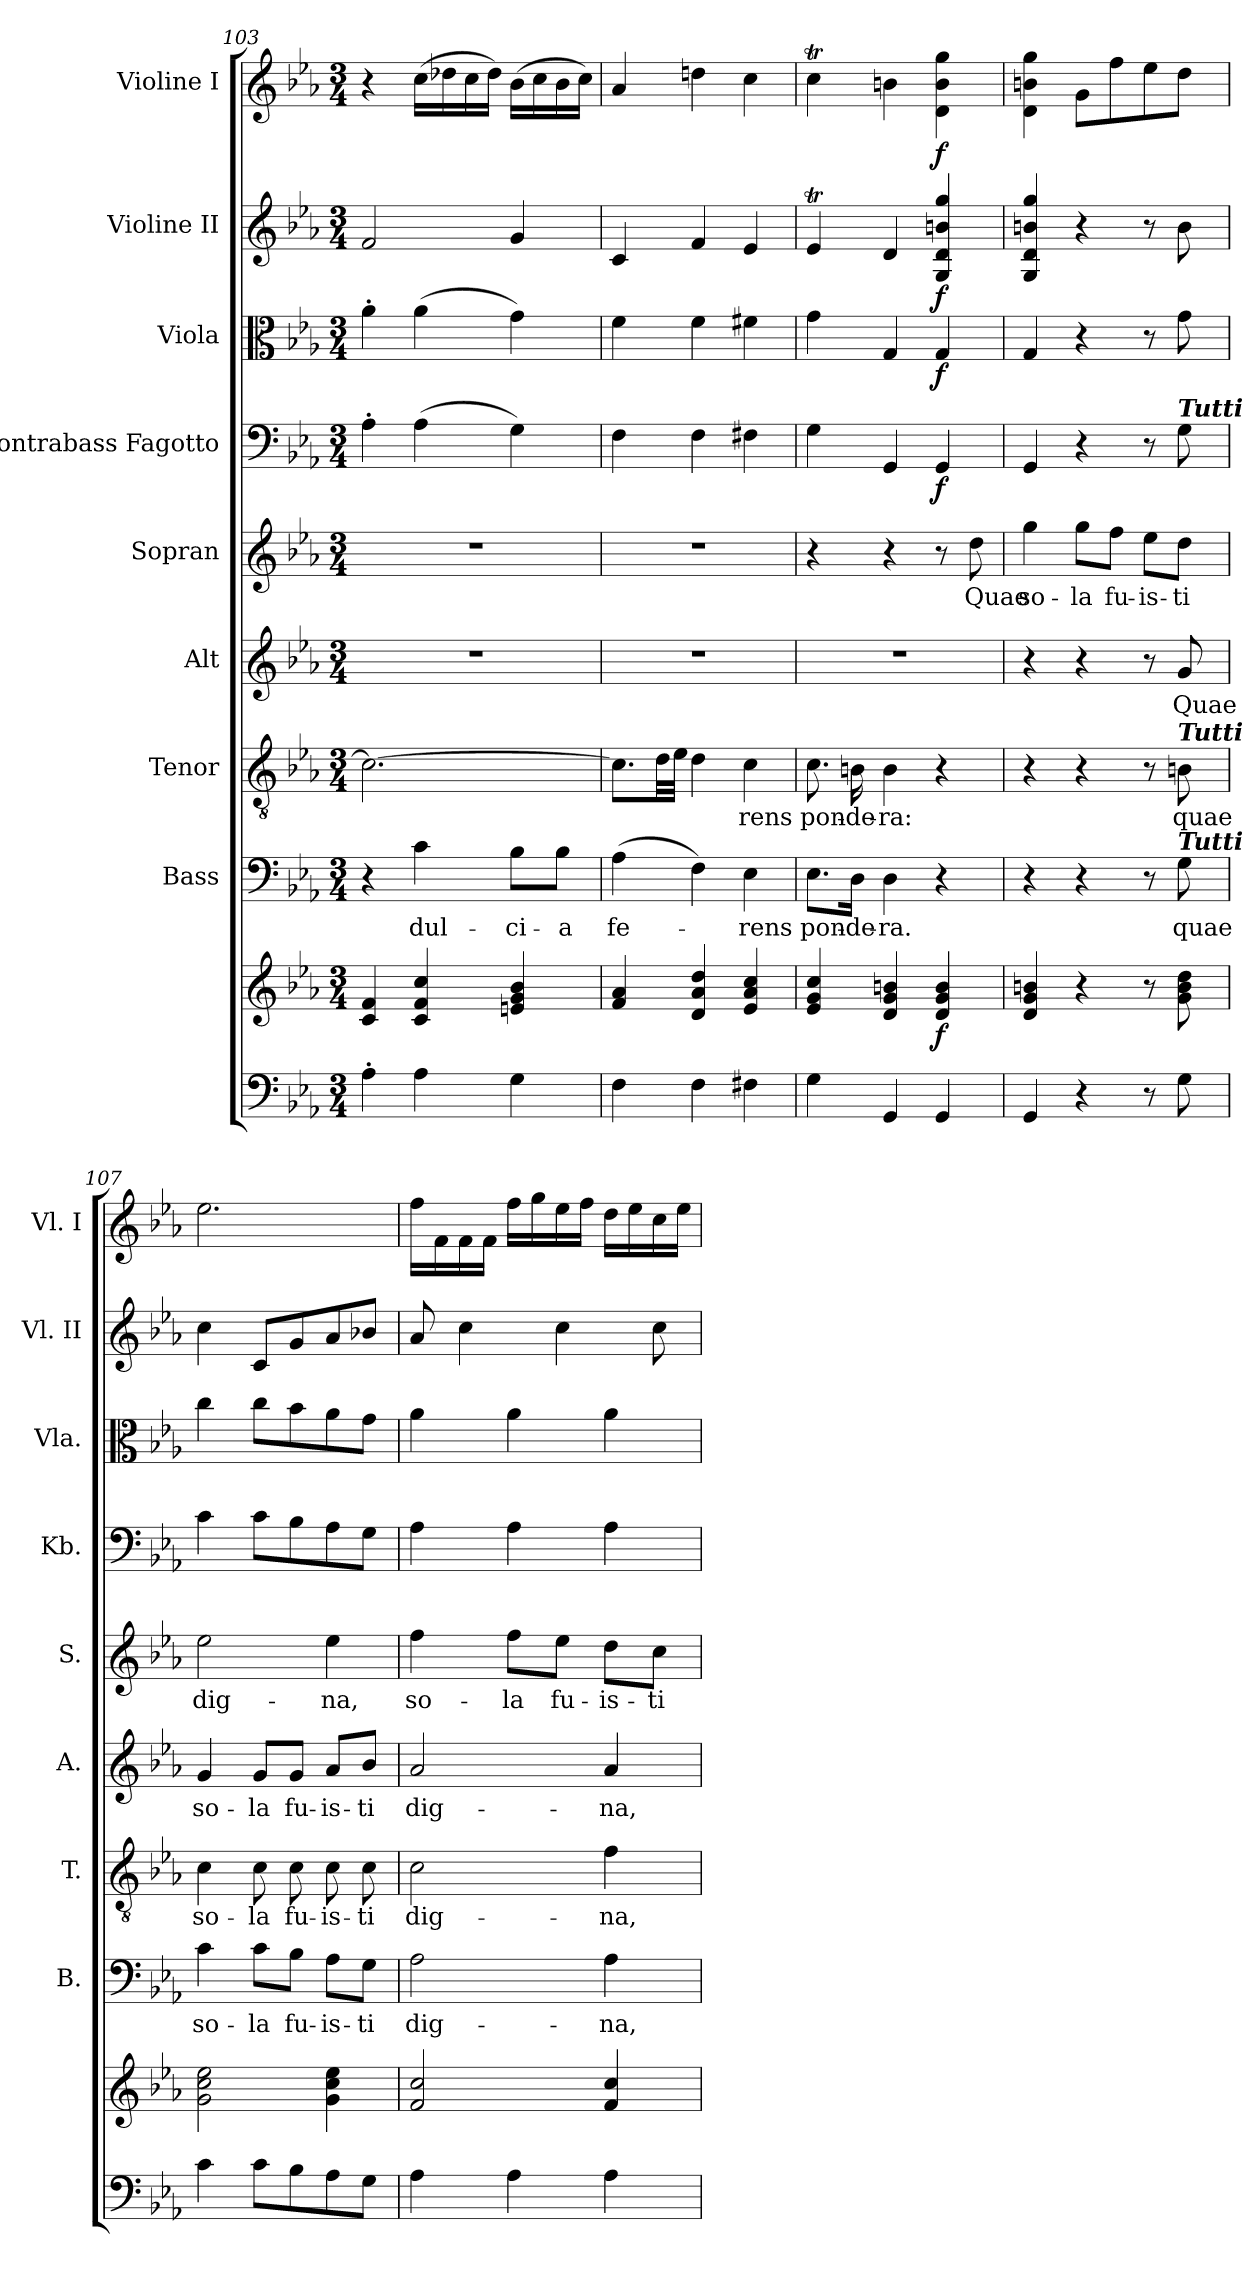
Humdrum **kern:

**kern	**kern	**dynam	**kern	**text	**kern	**text	**kern	**text	**kern	**text	**kern	**dynam	**kern	**dynam	**kern	**dynam	**kern	**dynam
*part9	*part9	*part9	*part8	*part8	*part7	*part7	*part6	*part6	*part5	*part5	*part4	*part4	*part3	*part3	*part2	*part2	*part1	*part1
*staff10	*staff9	*staff9/10	*staff8	*staff8	*staff7	*staff7	*staff6	*staff6	*staff5	*staff5	*staff4	*staff4	*staff3	*staff3	*staff2	*staff2	*staff1	*staff1
*	*	*	*I"Bass	*	*I"Tenor	*	*I"Alt	*	*I"Sopran	*	*I"Kontrabass Fagotto	*	*I"Viola	*	*I"Violine II	*	*I"Violine I	*
*	*	*	*I'B.	*	*I'T.	*	*I'A.	*	*I'S.	*	*I'Kb.	*	*I'Vla.	*	*I'Vl. II	*	*I'Vl. I	*
*clefF4	*clefG2	*	*clefF4	*	*clefGv2	*	*clefG2	*	*clefG2	*	*clefF4	*	*clefC3	*	*clefG2	*	*clefG2	*
*	*	*	*	*	*	*	*	*	*	*	*ITrd7c12	*	*	*	*	*	*	*
*k[b-e-a-]	*k[b-e-a-]	*	*k[b-e-a-]	*	*k[b-e-a-]	*	*k[b-e-a-]	*	*k[b-e-a-]	*	*k[b-e-a-]	*	*k[b-e-a-]	*	*k[b-e-a-]	*	*k[b-e-a-]	*
*E-:	*E-:	*	*E-:	*	*E-:	*	*E-:	*	*E-:	*	*E-:	*	*E-:	*	*E-:	*	*E-:	*
*M3/4	*M3/4	*	*M3/4	*	*M3/4	*	*M3/4	*	*M3/4	*	*M3/4	*	*M3/4	*	*M3/4	*	*M3/4	*
=103	=103	=103	=103	=103	=103	=103	=103	=103	=103	=103	=103	=103	=103	=103	=103	=103	=103	=103
4A-'>\	4c/ 4f/	.	4r	.	2.c\_	.	2.r	.	2.r	.	4AA-'>\	.	4a-'>\	.	2f/	.	4r	.
!	!	!	!	!LO:LY:b	!	!	!	!	!	!	!	!	!	!	!	!	!	!
4A-\	4c/ 4f/ 4cc/	.	4c\	dul-	.	.	.	.	.	.	(>4AA-\	.	(>4a-\	.	.	.	(>16cc\LL	.
.	.	.	.	.	.	.	.	.	.	.	.	.	.	.	.	.	16dd-X\	.
.	.	.	.	.	.	.	.	.	.	.	.	.	.	.	.	.	16cc\	.
.	.	.	.	.	.	.	.	.	.	.	.	.	.	.	.	.	16dd-\JJ)	.
!	!	!	!	!LO:LY:b	!	!	!	!	!	!	!	!	!	!	!	!	!	!
4G\	4en/ 4g/ 4b-/	.	8B-\L	-ci-	.	.	.	.	.	.	4GG\)	.	4g\)	.	4g/	.	(>16b-\LL	.
.	.	.	.	.	.	.	.	.	.	.	.	.	.	.	.	.	16cc\	.
!	!	!	!	!LO:LY:b	!	!	!	!	!	!	!	!	!	!	!	!	!	!
.	.	.	8B-\J	-a	.	.	.	.	.	.	.	.	.	.	.	.	16b-\	.
.	.	.	.	.	.	.	.	.	.	.	.	.	.	.	.	.	16cc\JJ)	.
=104	=104	=104	=104	=104	=104	=104	=104	=104	=104	=104	=104	=104	=104	=104	=104	=104	=104	=104
!	!	!	!	!LO:LY:b	!	!	!	!	!	!	!	!	!	!	!	!	!	!
4F\	4f/ 4a-/	.	(>4A-\	fe-	8.c\L]	.	2.r	.	2.r	.	4FF\	.	4f\	.	4c/	.	4a-/	.
.	.	.	.	.	32d\LL	.	.	.	.	.	.	.	.	.	.	.	.	.
.	.	.	.	.	32e-\JJJ	.	.	.	.	.	.	.	.	.	.	.	.	.
4F\	4d/ 4a-/ 4dd/	.	4F\)	.	4d\	.	.	.	.	.	4FF\	.	4f\	.	4f/	.	4ddn\	.
!	!	!	!	!LO:LY:b	!	!LO:LY:b	!	!	!	!	!	!	!	!	!	!	!	!
4F#X\	4e-/ 4a-/ 4cc/	.	4E-\	-rens	4c\	-rens	.	.	.	.	4FF#X\	.	4f#X\	.	4e-/	.	4cc\	.
=105	=105	=105	=105	=105	=105	=105	=105	=105	=105	=105	=105	=105	=105	=105	=105	=105	=105	=105
!	!	!	!	!LO:LY:b	!	!LO:LY:b	!	!	!	!	!	!	!	!	!	!	!	!
4G\	4e-/ 4g/ 4cc/	.	8.E-\L	pon-	8.c\	pon-	2.r	.	4r	.	4GG\	.	4g\	.	4e-T/	.	4ccT\	.
!	!	!	!	!LO:LY:b	!	!LO:LY:b	!	!	!	!	!	!	!	!	!	!	!	!
.	.	.	16D\Jk	-de-	16Bn\	-de-	.	.	.	.	.	.	.	.	.	.	.	.
!	!	!	!	!LO:LY:b	!	!LO:LY:b	!	!	!	!	!	!	!	!	!	!	!	!
4GG/	4d/ 4g/ 4bn/	.	4D\	-ra.	4B\	-ra:	.	.	4r	.	4GGG/	.	4G/	.	4d/	.	4bn\	.
!	!	!LO:DY:b	!	!	!	!	!	!	!	!	!	!LO:DY:b	!	!LO:DY:b	!	!LO:DY:b	!	!LO:DY:b
4GG/	4d/ 4g/ 4b/	f	4r	.	4r	.	.	.	8r	.	4GGG/	f	4G/	f	4G/ 4d/ 4bn/ 4gg/	f	4d\ 4b\ 4gg\	f
!	!	!	!	!	!	!	!	!	!	!LO:LY:b	!	!	!	!	!	!	!	!
.	.	.	.	.	.	.	.	.	8dd\	Quae	.	.	.	.	.	.	.	.
!!LO:PB:g=z
=106	=106	=106	=106	=106	=106	=106	=106	=106	=106	=106	=106	=106	=106	=106	=106	=106	=106	=106
!	!	!	!	!	!	!	!	!	!	!LO:LY:b	!	!	!	!	!	!	!	!
4GG/	4d/ 4g/ 4bn/	.	4r	.	4r	.	4r	.	4gg\	so-	4GGG/	.	4G/	.	4G/ 4d/ 4bn/ 4gg/	.	4d\ 4bn\ 4gg\	.
!	!	!	!	!	!	!	!	!	!	!LO:LY:b	!	!	!	!	!	!	!	!
4r	4r	.	4r	.	4r	.	4r	.	8gg\L	-la	4r	.	4r	.	4r	.	8g\L	.
!	!	!	!	!	!	!	!	!	!	!LO:LY:b	!	!	!	!	!	!	!	!
.	.	.	.	.	.	.	.	.	8ff\J	fu-	.	.	.	.	.	.	8ff\	.
!	!	!	!	!	!	!	!	!	!	!LO:LY:b	!	!	!	!	!	!	!	!
8r	8r	.	8r	.	8r	.	8r	.	8ee-\L	-is-	8r	.	8r	.	8r	.	8ee-\	.
!	!	!	!	!	!	!	!	!	!	!	!LO:TX:a:Bi:t=Tutti	!	!	!	!	!	!	!
!	!	!	!	!	!LO:TX:a:Bi:t=Tutti	!	!	!	!	!	!	!	!	!	!	!	!	!
!	!	!	!LO:TX:a:Bi:t=Tutti	!	!	!	!	!	!	!	!	!	!	!	!	!	!	!
!	!	!	!	!LO:LY:b	!	!LO:LY:b	!	!LO:LY:b	!	!LO:LY:b	!	!	!	!	!	!	!	!
8G\	8g\ 8b\ 8dd\	.	8G\	quae	8Bn\	quae	8g/	Quae	8dd\J	-ti	8GG\	.	8g\	.	8b\	.	8dd\J	.
=107	=107	=107	=107	=107	=107	=107	=107	=107	=107	=107	=107	=107	=107	=107	=107	=107	=107	=107
!	!	!	!	!LO:LY:b	!	!LO:LY:b	!	!LO:LY:b	!	!LO:LY:b	!	!	!	!	!	!	!	!
4c\	2g\ 2cc\ 2ee-\	.	4c\	so-	4c\	so-	4g/	so-	2ee-\	dig-	4C\	.	4cc\	.	4cc\	.	2.ee-\	.
!	!	!	!	!LO:LY:b	!	!LO:LY:b	!	!LO:LY:b	!	!	!	!	!	!	!	!	!	!
8c\L	.	.	8c\L	-la	8c\	-la	8g/L	-la	.	.	8C\L	.	8cc\L	.	8c/L	.	.	.
!	!	!	!	!LO:LY:b	!	!LO:LY:b	!	!LO:LY:b	!	!	!	!	!	!	!	!	!	!
8B-\	.	.	8B-\J	fu-	8c\	fu-	8g/J	fu-	.	.	8BB-\	.	8b-\	.	8g/	.	.	.
!	!	!	!	!LO:LY:b	!	!LO:LY:b	!	!LO:LY:b	!	!LO:LY:b	!	!	!	!	!	!	!	!
8A-\	4g\ 4cc\ 4ee-\	.	8A-\L	-is-	8c\	-is-	8a-/L	-is-	4ee-\	-na,	8AA-\	.	8a-\	.	8a-/	.	.	.
!	!	!	!	!LO:LY:b	!	!LO:LY:b	!	!LO:LY:b	!	!	!	!	!	!	!	!	!	!
8G\J	.	.	8G\J	-ti	8c\	-ti	8b-/J	-ti	.	.	8GG\J	.	8g\J	.	8b-X/J	.	.	.
=108	=108	=108	=108	=108	=108	=108	=108	=108	=108	=108	=108	=108	=108	=108	=108	=108	=108	=108
!	!	!	!	!LO:LY:b	!	!LO:LY:b	!	!LO:LY:b	!	!LO:LY:b	!	!	!	!	!	!	!	!
4A-\	2f/ 2cc/	.	2A-\	dig-	2c\	dig-	2a-/	dig-	4ff\	so-	4AA-\	.	4a-\	.	8a-/	.	16ff\LL	.
.	.	.	.	.	.	.	.	.	.	.	.	.	.	.	.	.	16f\	.
.	.	.	.	.	.	.	.	.	.	.	.	.	.	.	4cc\	.	16f\	.
.	.	.	.	.	.	.	.	.	.	.	.	.	.	.	.	.	16f\JJ	.
!	!	!	!	!	!	!	!	!	!	!LO:LY:b	!	!	!	!	!	!	!	!
4A-\	.	.	.	.	.	.	.	.	8ff\L	-la	4AA-\	.	4a-\	.	.	.	16ff\LL	.
.	.	.	.	.	.	.	.	.	.	.	.	.	.	.	.	.	16gg\	.
!	!	!	!	!	!	!	!	!	!	!LO:LY:b	!	!	!	!	!	!	!	!
.	.	.	.	.	.	.	.	.	8ee-\J	fu-	.	.	.	.	4cc\	.	16ee-\	.
.	.	.	.	.	.	.	.	.	.	.	.	.	.	.	.	.	16ff\JJ	.
!	!	!	!	!LO:LY:b	!	!LO:LY:b	!	!LO:LY:b	!	!LO:LY:b	!	!	!	!	!	!	!	!
4A-\	4f/ 4cc/	.	4A-\	-na,	4f\	-na,	4a-/	-na,	8dd\L	-is-	4AA-\	.	4a-\	.	.	.	16dd\LL	.
.	.	.	.	.	.	.	.	.	.	.	.	.	.	.	.	.	16ee-\	.
!	!	!	!	!	!	!	!	!	!	!LO:LY:b	!	!	!	!	!	!	!	!
.	.	.	.	.	.	.	.	.	8cc\J	-ti	.	.	.	.	8cc\	.	16cc\	.
.	.	.	.	.	.	.	.	.	.	.	.	.	.	.	.	.	16ee-\JJ	.
=	=	=	=	=	=	=	=	=	=	=	=	=	=	=	=	=	=	=
*-	*-	*-	*-	*-	*-	*-	*-	*-	*-	*-	*-	*-	*-	*-	*-	*-	*-	*-
